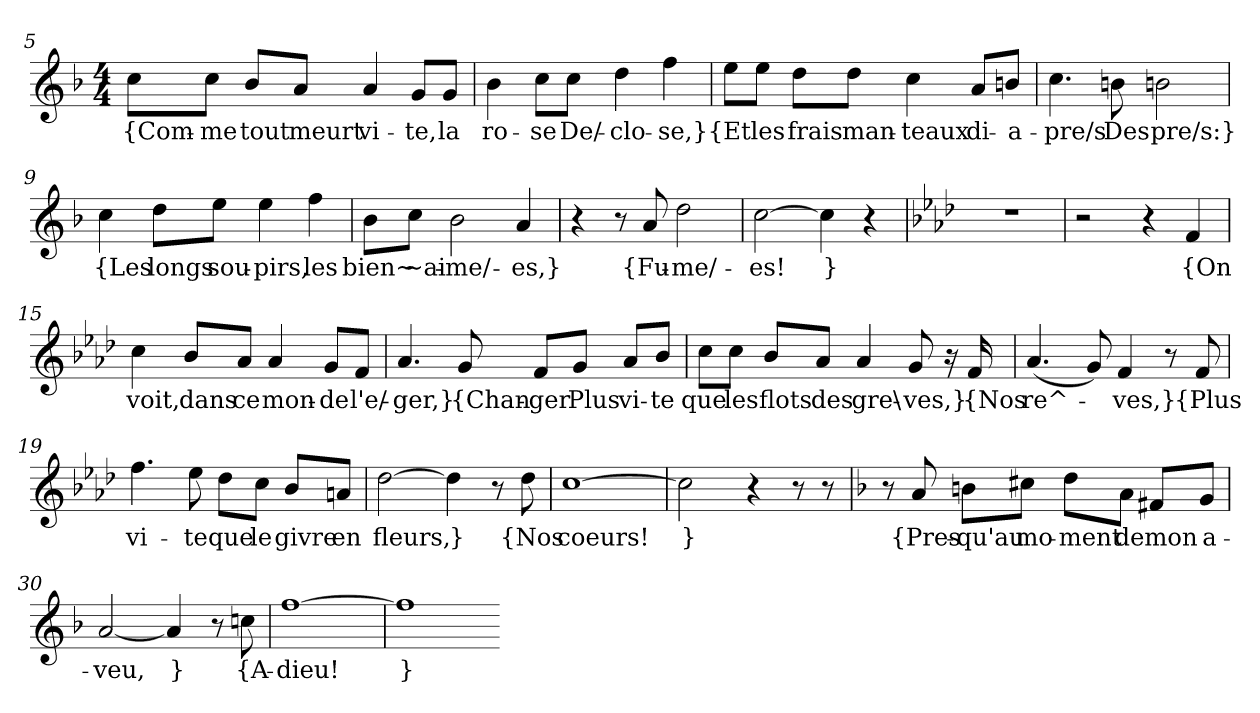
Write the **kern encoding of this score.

**kern	**text
*part1	*part1
*staff1	*staff1
*clefG2	*
*k[b-]	*
*M4/4	*
*MM76	*
=5	=5
8cc\L	{Com-
8cc\J	-me
8b-/L	tout
8a/J	meurt
4a	vi-
8g/L	-te,
8g/J	la
=6	=6
4b-	ro-
8cc\L	-se
8cc\J	De/-
4dd	-clo-
4ff	-se,}
=7	=7
8ee\L	{Et
8ee\J	les
8dd\L	frais
8dd\J	man-
4cc	-teaux
8a/L	di-
8bn/J	-a-
=8	=8
4.cc	-pre/s
8bn	Des
2bn	pre/s:}
=9	=9
4cc	{Les
8dd\L	longs
8ee\J	sou-
4ee	-pirs,
4ff	les
=10	=10
8b-\L	bien~
8cc\J	~ai-
2b-	-me/-
4a	-es,}
=11	=11
4r	.
8r	.
8a	{Fu-
2dd	-me/-
=12	=12
[2cc	-es!
4cc]	}
4r	.
=13	=13
*k[b-e-a-d-]	*
1r	.
=14	=14
2r	.
4r	.
4f	{On
=15	=15
4cc	voit,
8b-/L	dans
8a-/J	ce
4a-	mon-
8g/L	-de
8f/J	l'e/-
=16	=16
4.a-	-ger,}
8g	{Chan-
8f/L	-ger
8g/J	Plus
8a-/L	vi-
8b-/J	-te
=17	=17
8cc\L	que
8cc\J	les
8b-/L	flots
8a-/J	des
4a-	gre\-
8g	-ves,}
16r	.
16f	{Nos
=18	=18
(4.a-	re^-
8g)	.
4f	-ves,}
8r	.
8f	{Plus
=19	=19
4.ff	vi-
8ee-	-te
8dd-\L	que
8cc\J	le
8b-/L	givre
8an/J	en
=20	=20
[2dd-	fleurs,
4dd-]	}
8r	.
8dd-	{Nos
=21	=21
[1cc	coeurs!
=22	=22
2cc]	}
4r	.
8r	.
8r	.
=29	=29
*k[b-]	*
8r	.
8a	{Pres-
8bn\L	-qu'au
8cc#X\J	mo-
8dd\L	-ment
8a\J	de
8f#X/L	mon
8g/J	a-
=30	=30
[2a	-veu,
4a]	}
8r	.
8ccn	{A-
=31	=31
[1ff	-dieu!
=32	=32
1ff]	}
=-	=-
*-	*-
